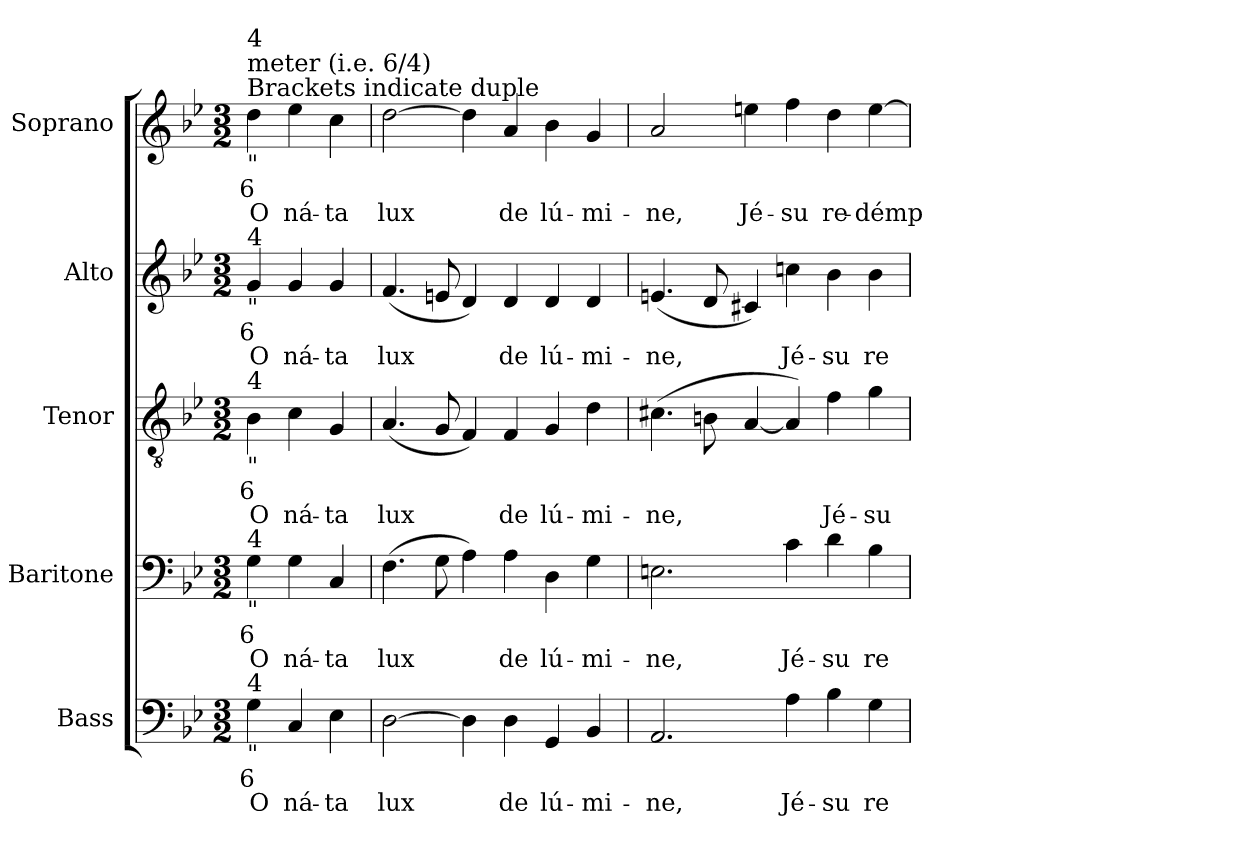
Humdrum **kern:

**kern	**text	**kern	**text	**kern	**text	**kern	**text	**kern	**text
*part5	*part5	*part4	*part4	*part3	*part3	*part2	*part2	*part1	*part1
*staff5	*staff5	*staff4	*staff4	*staff3	*staff3	*staff2	*staff2	*staff1	*staff1
*I"Bass	*	*I"Baritone	*	*I"Tenor	*	*I"Alto	*	*I"Soprano	*
*I'B.	*	*I'Bar.	*	*I'T.	*	*I'A.	*	*I'S.	*
!!LO:PB:g=z
*clefF4	*	*clefF4	*	*clefGv2	*	*clefG2	*	*clefG2	*
*	*	*	*	*ITrd7c12	*	*	*	*	*
*k[b-e-]	*	*k[b-e-]	*	*k[b-e-]	*	*k[b-e-]	*	*k[b-e-]	*
*B-:	*	*B-:	*	*B-:	*	*B-:	*	*B-:	*
*M3/2	*	*M3/2	*	*M3/2	*	*M3/2	*	*M3/2	*
=1	=1	=1	=1	=1	=1	=1	=1	=1	=1
!	!LO:LY:b:color=#000000	!	!	!	!	!	!	!	!
!	!	!	!LO:LY:b:color=#000000	!	!	!	!	!	!
!	!	!	!	!	!LO:LY:b:color=#000000	!	!	!	!
!	!	!	!	!	!	!	!LO:LY:b:color=#000000	!	!
!	!	!	!	!	!	!	!	!LO:TX:a:t=Brackets indicate duple	!
!	!	!	!	!	!	!	!	!LO:TX:t=meter (i.e. 6/4)	!
!	!	!	!	!	!	!	!	!LO:TX:b:t="	!
!	!	!	!	!	!	!	!	!LO:TX:b:cj:t=6	!
!	!	!	!	!	!	!	!	!LO:TX:t=4	!
!	!	!	!	!	!	!LO:TX:b:t="	!	!	!
!	!	!	!	!	!	!LO:TX:b:cj:t=6	!	!	!
!	!	!	!	!	!	!LO:TX:t=4	!	!	!
!	!	!	!	!LO:TX:b:t="	!	!	!	!	!
!	!	!	!	!LO:TX:b:cj:t=6	!	!	!	!	!
!	!	!	!	!LO:TX:t=4	!	!	!	!	!
!	!	!LO:TX:b:t="	!	!	!	!	!	!	!
!	!	!LO:TX:b:cj:t=6	!	!	!	!	!	!	!
!	!	!LO:TX:t=4	!	!	!	!	!	!	!
!LO:TX:b:t="	!	!	!	!	!	!	!	!	!
!LO:TX:b:cj:t=6	!	!	!	!	!	!	!	!	!
!LO:TX:t=4	!	!	!	!	!	!	!	!	!
!	!	!	!	!	!	!	!	!	!LO:LY:b:color=#000000
4Gi\	O	4Gi\	O	4BB-i\	O	4gi/	O	4ddi\	O
!	!LO:LY:b:color=#000000	!	!	!	!	!	!	!	!
!	!	!	!LO:LY:b:color=#000000	!	!	!	!	!	!
!	!	!	!	!	!LO:LY:b:color=#000000	!	!	!	!
!	!	!	!	!	!	!	!LO:LY:b:color=#000000	!	!
!	!	!	!	!	!	!	!	!	!LO:LY:b:color=#000000
4Ci/	ná-	4Gi\	ná-	4Ci\	ná-	4gi/	ná-	4ee-i\	ná-
!	!LO:LY:b:color=#000000	!	!	!	!	!	!	!	!
!	!	!	!LO:LY:b:color=#000000	!	!	!	!	!	!
!	!	!	!	!	!LO:LY:b:color=#000000	!	!	!	!
!	!	!	!	!	!	!	!LO:LY:b:color=#000000	!	!
!	!	!	!	!	!	!	!	!	!LO:LY:b:color=#000000
4E-i\	-ta	4Ci/	-ta	4GGi/	-ta	4gi/	-ta	4cci\	-ta
=2	=2	=2	=2	=2	=2	=2	=2	=2	=2
!	!LO:LY:b:color=#000000	!	!	!	!	!	!	!	!
!	!	!	!LO:LY:b:color=#000000	!	!	!	!	!	!
!	!	!	!	!	!LO:LY:b:color=#000000	!	!	!	!
!	!	!	!	!	!	!	!LO:LY:b:color=#000000	!	!
!	!	!	!	!	!	!	!	!	!LO:LY:b:color=#000000
[>2Di\	lux	(4.Fi\	lux	(4.AAi/	lux	(4.fi/	lux	[>2ddi\	lux
.	.	8Gi\	.	8GGi/	.	8eni/	.	.	.
4Di\]	.	4Ai\)	.	4FFi/)	.	4di/)	.	4ddi\]	.
!	!LO:LY:b:color=#000000	!	!	!	!	!	!	!	!
!	!	!	!LO:LY:b:color=#000000	!	!	!	!	!	!
!	!	!	!	!	!LO:LY:b:color=#000000	!	!	!	!
!	!	!	!	!	!	!	!LO:LY:b:color=#000000	!	!
!	!	!	!	!	!	!	!	!	!LO:LY:b:color=#000000
4Di\	de	4Ai\	de	4FFi/	de	4di/	de	4ai/	de
!	!LO:LY:b:color=#000000	!	!	!	!	!	!	!	!
!	!	!	!LO:LY:b:color=#000000	!	!	!	!	!	!
!	!	!	!	!	!LO:LY:b:color=#000000	!	!	!	!
!	!	!	!	!	!	!	!LO:LY:b:color=#000000	!	!
!	!	!	!	!	!	!	!	!	!LO:LY:b:color=#000000
4GGi/	lú-	4Di\	lú-	4GGi/	lú-	4di/	lú-	4b-i\	lú-
!	!LO:LY:b:color=#000000	!	!	!	!	!	!	!	!
!	!	!	!LO:LY:b:color=#000000	!	!	!	!	!	!
!	!	!	!	!	!LO:LY:b:color=#000000	!	!	!	!
!	!	!	!	!	!	!	!LO:LY:b:color=#000000	!	!
!	!	!	!	!	!	!	!	!	!LO:LY:b:color=#000000
4BB-i/	-mi-	4Gi\	-mi-	4Di\	-mi-	4di/	-mi-	4gi/	-mi-
=3	=3	=3	=3	=3	=3	=3	=3	=3	=3
!	!LO:LY:b:color=#000000	!	!	!	!	!	!	!	!
!	!	!	!LO:LY:b:color=#000000	!	!	!	!	!	!
!	!	!	!	!	!LO:LY:b:color=#000000	!	!	!	!
!	!	!	!	!	!	!	!LO:LY:b:color=#000000	!	!
!	!	!	!	!	!	!	!	!	!LO:LY:b:color=#000000
2.AAi/	-ne,	2.Eni\	-ne,	(4.C#Xi\	-ne,	(4.eni/	-ne,	2ai/	-ne,
.	.	.	.	8BBni\	.	8di/	.	.	.
!	!	!	!	!	!	!	!	!	!LO:LY:b:color=#000000
.	.	.	.	[<4AAi/	.	4c#Xi/)	.	4eeni\	Jé-
!	!LO:LY:b:color=#000000	!	!	!	!	!	!	!	!
!	!	!	!LO:LY:b:color=#000000	!	!	!	!	!	!
!	!	!	!	!	!	!	!LO:LY:b:color=#000000	!	!
!	!	!	!	!	!	!	!	!	!LO:LY:b:color=#000000
4Ai\	Jé-	4ci\	Jé-	4AAi/])	.	4ccni\	Jé-	4ffi\	-su
!	!LO:LY:b:color=#000000	!	!	!	!	!	!	!	!
!	!	!	!LO:LY:b:color=#000000	!	!	!	!	!	!
!	!	!	!	!	!LO:LY:b:color=#000000	!	!	!	!
!	!	!	!	!	!	!	!LO:LY:b:color=#000000	!	!
!	!	!	!	!	!	!	!	!	!LO:LY:b:color=#000000
4B-i\	-su	4di\	-su	4Fi\	Jé-	4b-i\	-su	4ddi\	re-
!	!LO:LY:b:color=#000000	!	!	!	!	!	!	!	!
!	!	!	!LO:LY:b:color=#000000	!	!	!	!	!	!
!	!	!	!	!	!LO:LY:b:color=#000000	!	!	!	!
!	!	!	!	!	!	!	!LO:LY:b:color=#000000	!	!
!	!	!	!	!	!	!	!	!	!LO:LY:b:color=#000000
4Gi\	re-	4B-i\	re-	4Gi\	-su	4b-i\	re-	[>4eei\	-démp-
=	=	=	=	=	=	=	=	=	=
*-	*-	*-	*-	*-	*-	*-	*-	*-	*-
